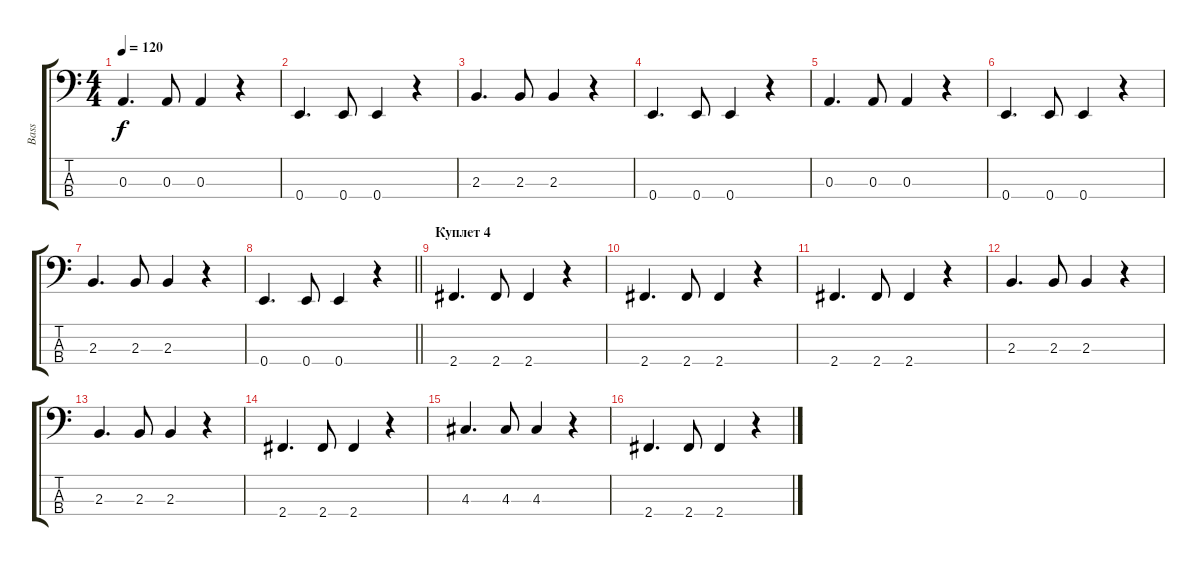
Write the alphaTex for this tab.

\track ("Bass" "Bass") {instrument electricbasspick}
\staff {score tabs}
\tuning (G2 D2 A1 E1) {hide}
\ts (4 4)
\tempo 120
\clef f4
\ks c
0.3.4{d dy f} 0.3.8 0.3.4 r.4 |
0.4.4{d} 0.4.8 0.4.4 r.4 |
2.3.4{d} 2.3.8 2.3.4 r.4 |
0.4.4{d} 0.4.8 0.4.4 r.4 |
0.3.4{d} 0.3.8 0.3.4 r.4 |
0.4.4{d} 0.4.8 0.4.4 r.4 |
2.3.4{d} 2.3.8 2.3.4 r.4 |
\barLineRight lightlight
0.4.4{d} 0.4.8 0.4.4 r.4 |
\section ("" "Куплет 4")
2.4.4{d} 2.4.8 2.4.4 r.4 |
2.4.4{d} 2.4.8 2.4.4 r.4 |
2.4.4{d} 2.4.8 2.4.4 r.4 |
2.3.4{d} 2.3.8 2.3.4 r.4 |
2.3.4{d} 2.3.8 2.3.4 r.4 |
2.4.4{d} 2.4.8 2.4.4 r.4 |
4.3.4{d} 4.3.8 4.3.4 r.4 |
2.4.4{d} 2.4.8 2.4.4 r.4
